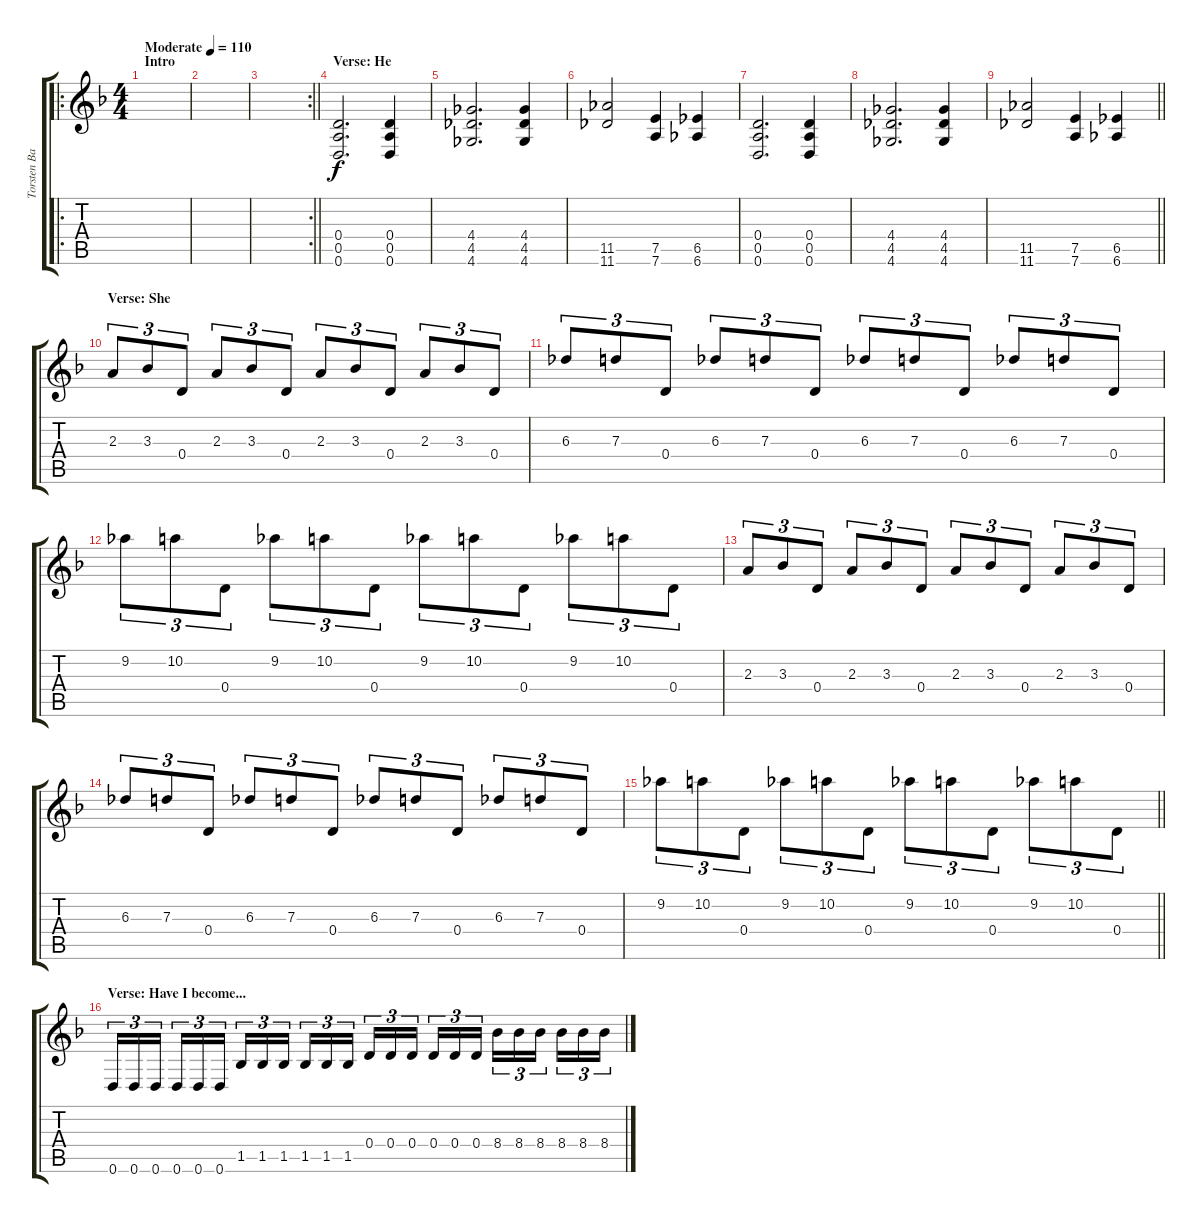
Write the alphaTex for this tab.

\track ("Torsten Bauer" "Torsten Ba") {instrument overdrivenguitar}
\staff {score tabs}
\tuning (E4 B3 G3 D3 A2 D2) {hide}
\ro
\ts (4 4)
\section ("" "Intro")
\tempo (110 "Moderate")
\clef g2
\ks f
|
|
\rc 2
\barLineRight lightlight
|
\section ("" "Verse: He")
(0.4 0.5 0.6).2{d} (0.4 0.5 0.6).4 |
(4.4 4.5 4.6).2{d} (4.4 4.5 4.6).4 |
(11.5 11.6).2 (7.5 7.6).4 (6.5 6.6).4 |
(0.4 0.5 0.6).2{d} (0.4 0.5 0.6).4 |
(4.4 4.5 4.6).2{d} (4.4 4.5 4.6).4 |
\barLineRight lightlight
(11.5 11.6).2 (7.5 7.6).4 (6.5 6.6).4 |
\section ("" "Verse: She")
2.3.8{tu (3 2)} 3.3.8{tu (3 2)} 0.4.8{tu (3 2)} 2.3.8{tu (3 2)} 3.3.8{tu (3 2)} 0.4.8{tu (3 2)} 2.3.8{tu (3 2)} 3.3.8{tu (3 2)} 0.4.8{tu (3 2)} 2.3.8{tu (3 2)} 3.3.8{tu (3 2)} 0.4.8{tu (3 2)} |
6.3.8{tu (3 2)} 7.3.8{tu (3 2)} 0.4.8{tu (3 2)} 6.3.8{tu (3 2)} 7.3.8{tu (3 2)} 0.4.8{tu (3 2)} 6.3.8{tu (3 2)} 7.3.8{tu (3 2)} 0.4.8{tu (3 2)} 6.3.8{tu (3 2)} 7.3.8{tu (3 2)} 0.4.8{tu (3 2)} |
9.2.8{tu (3 2)} 10.2.8{tu (3 2)} 0.4.8{tu (3 2)} 9.2.8{tu (3 2)} 10.2.8{tu (3 2)} 0.4.8{tu (3 2)} 9.2.8{tu (3 2)} 10.2.8{tu (3 2)} 0.4.8{tu (3 2)} 9.2.8{tu (3 2)} 10.2.8{tu (3 2)} 0.4.8{tu (3 2)} |
2.3.8{tu (3 2)} 3.3.8{tu (3 2)} 0.4.8{tu (3 2)} 2.3.8{tu (3 2)} 3.3.8{tu (3 2)} 0.4.8{tu (3 2)} 2.3.8{tu (3 2)} 3.3.8{tu (3 2)} 0.4.8{tu (3 2)} 2.3.8{tu (3 2)} 3.3.8{tu (3 2)} 0.4.8{tu (3 2)} |
6.3.8{tu (3 2)} 7.3.8{tu (3 2)} 0.4.8{tu (3 2)} 6.3.8{tu (3 2)} 7.3.8{tu (3 2)} 0.4.8{tu (3 2)} 6.3.8{tu (3 2)} 7.3.8{tu (3 2)} 0.4.8{tu (3 2)} 6.3.8{tu (3 2)} 7.3.8{tu (3 2)} 0.4.8{tu (3 2)} |
\barLineRight lightlight
9.2.8{tu (3 2)} 10.2.8{tu (3 2)} 0.4.8{tu (3 2)} 9.2.8{tu (3 2)} 10.2.8{tu (3 2)} 0.4.8{tu (3 2)} 9.2.8{tu (3 2)} 10.2.8{tu (3 2)} 0.4.8{tu (3 2)} 9.2.8{tu (3 2)} 10.2.8{tu (3 2)} 0.4.8{tu (3 2)} |
\section ("" "Verse: Have I become...")
0.6.16{tu (3 2) txt ""} 0.6.16{tu (3 2)} 0.6.16{tu (3 2) beam splitsecondary} 0.6.16{tu (3 2)} 0.6.16{tu (3 2)} 0.6.16{tu (3 2)} 1.5.16{tu (3 2)} 1.5.16{tu (3 2)} 1.5.16{tu (3 2) beam splitsecondary} 1.5.16{tu (3 2)} 1.5.16{tu (3 2)} 1.5.16{tu (3 2)} 0.4.16{tu (3 2)} 0.4.16{tu (3 2)} 0.4.16{tu (3 2) beam splitsecondary} 0.4.16{tu (3 2)} 0.4.16{tu (3 2)} 0.4.16{tu (3 2)} 8.4.16{tu (3 2)} 8.4.16{tu (3 2)} 8.4.16{tu (3 2) beam splitsecondary} 8.4.16{tu (3 2)} 8.4.16{tu (3 2)} 8.4.16{tu (3 2)}
